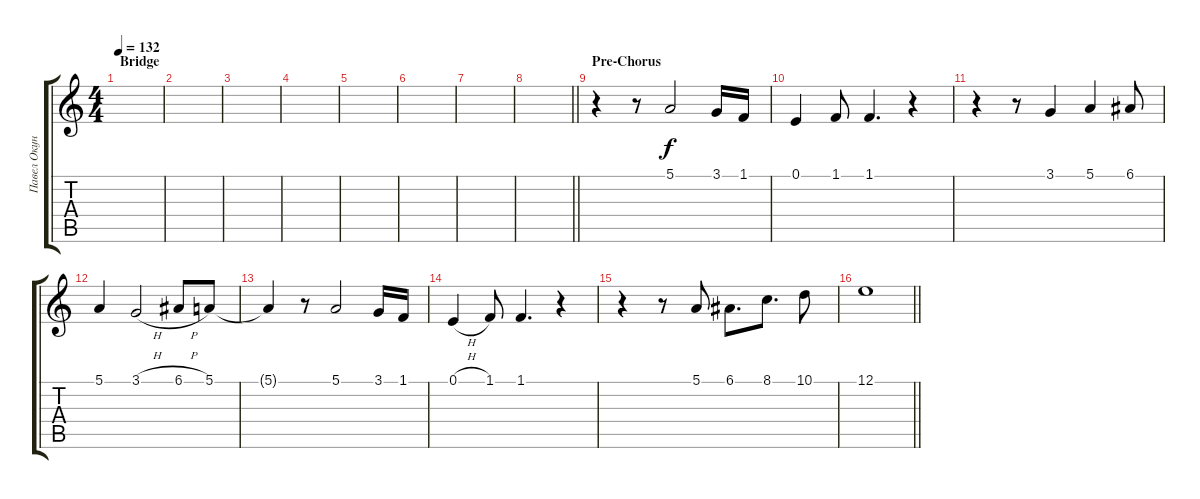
\track ("Павел Окунев" "Павел Окун") {instrument frenchhorn}
\staff {score tabs}
\tuning (E4 B3 G3 D3 A2 E2) {hide}
\ts (4 4)
\section ("" "Bridge")
\tempo 132
\clef g2
\ks c
|
|
|
|
|
|
|
\barLineRight lightlight
|
\section ("" "Pre-Chorus")
r.4 r.8 5.1.2 3.1.16 1.1.16 |
0.1.4 1.1.8 1.1.4{d} r.4 |
r.4 r.8 3.1.4 5.1.4 6.1.8 |
5.1.4 3.1{h}.2 6.1{h}.8 5.1.8 |
5.1{t}.4 r.8 5.1.2 3.1.16 1.1.16 |
0.1{h}.4 1.1.8 1.1.4{d} r.4 |
r.4 r.8 5.1.8 6.1.8{d} 8.1.8{d} 10.1.8 |
\barLineRight lightlight
12.1.1
